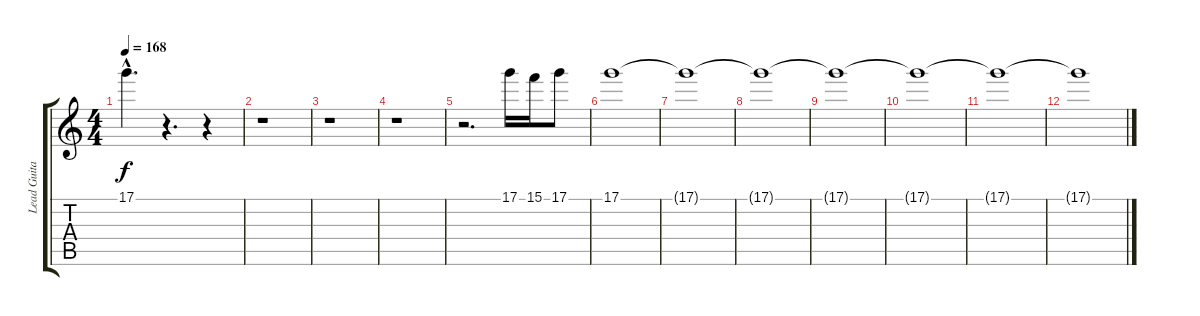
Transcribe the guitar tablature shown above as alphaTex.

\track ("Lead Guitar" "Lead Guita") {instrument distortionguitar}
\staff {score tabs}
\tuning (D4 A3 F3 C3 G2 D2) {hide}
\ts (4 4)
\tempo 168
\clef g2
\ks c
17.1{hac}.4{d dy f} r.4{d} r.4 |
r.1 |
r.1 |
r.1 |
r.2{d} 17.1.16 15.1.16 17.1.8 |
17.1.1 |
17.1{t}.1 |
17.1{t}.1{volume 8} |
17.1{t}.1 |
17.1{t}.1{volume 1} |
17.1{t}.1 |
17.1{t}.1{volume 0}
